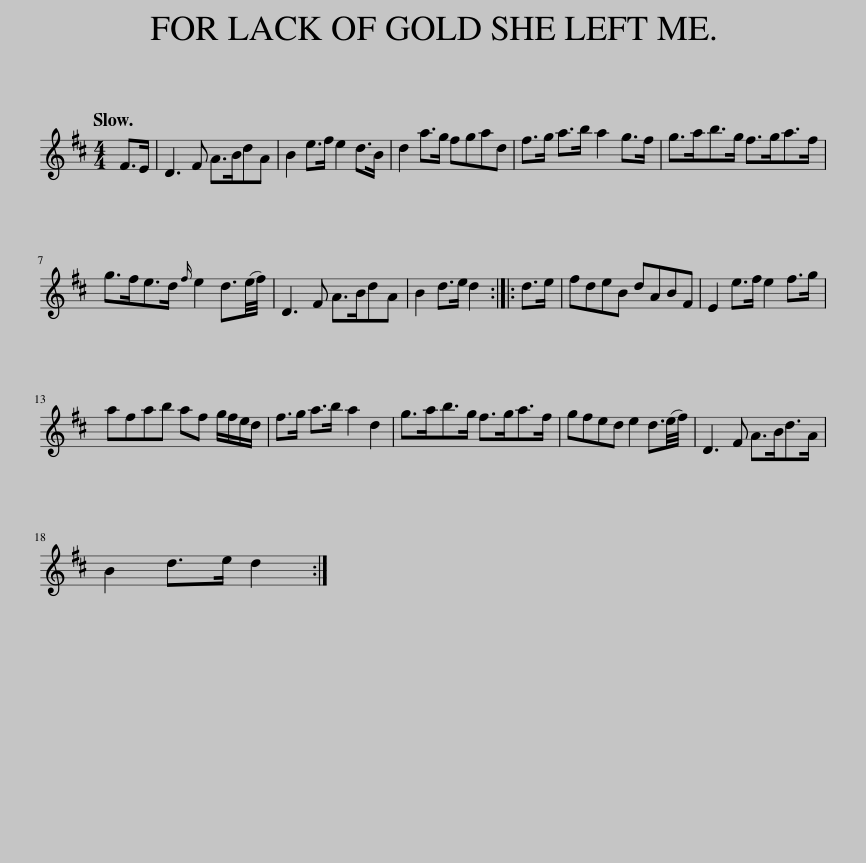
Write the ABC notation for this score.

X:1
L:1/8
Q:1/4=120
M:4/4
I:linebreak $
K:D
V:1 treble
V:1
 F>E | D3 F A>BdA | B2 e>f e2 d>B | d2 a>g fgad | f>g a>b a2 g>f | %5
 g>ab>g f>ga>f |$ g>fe>d{f} e2 d3/2(e/4f/4) | D3 F A>BdA | B2 d>e d2 :: d>e | %10
 fdeB dABF | E2 e>f e2 f>g |$ afab af g/f/e/d/ | f>g a>b a2 d2 | g>ab>g f>ga>f | %15
 gfed e2 d3/2(e/4f/4) | D3 F A>Bd>A |$ B2 d>e d2 :| %18
